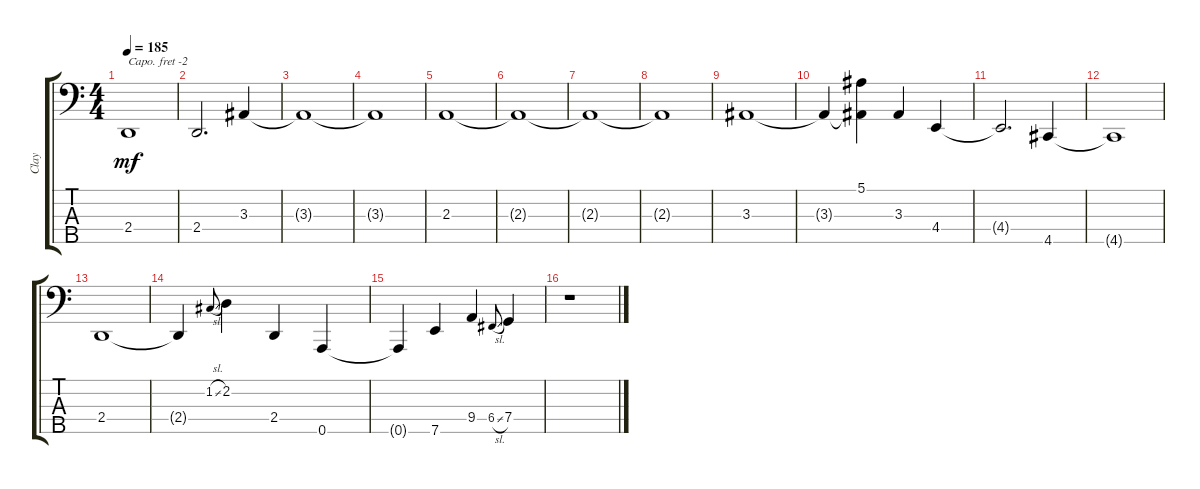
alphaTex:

\track ("Clay" "Clay") {instrument electricbassfinger}
\staff {score tabs}
\capo -2
\tuning (G2 D2 A1 D1 B0) {hide}
\ts (4 4)
\tempo 185
\clef f4
\ks c
2.4.1{dy mf} |
2.4.2{d} 3.3.4 |
3.3{t}.1 |
3.3{t}.1 |
2.3.1 |
2.3{t}.1 |
2.3{t}.1 |
2.3{t}.1 |
3.3.1 |
3.3{t}.4 (5.1 3.3{t}).4 3.3.4 4.4.4 |
4.4{t}.2{d} 4.5.4 |
4.5{t}.1 |
2.4.1 |
2.4{t}.4 1.2{sl}.8{gr onbeat} 2.2.4 2.4.4 0.5.4 |
0.5{t}.4 7.5.4 9.4.4 6.4{sl}.8{gr onbeat} 7.4.4 |
r.1
